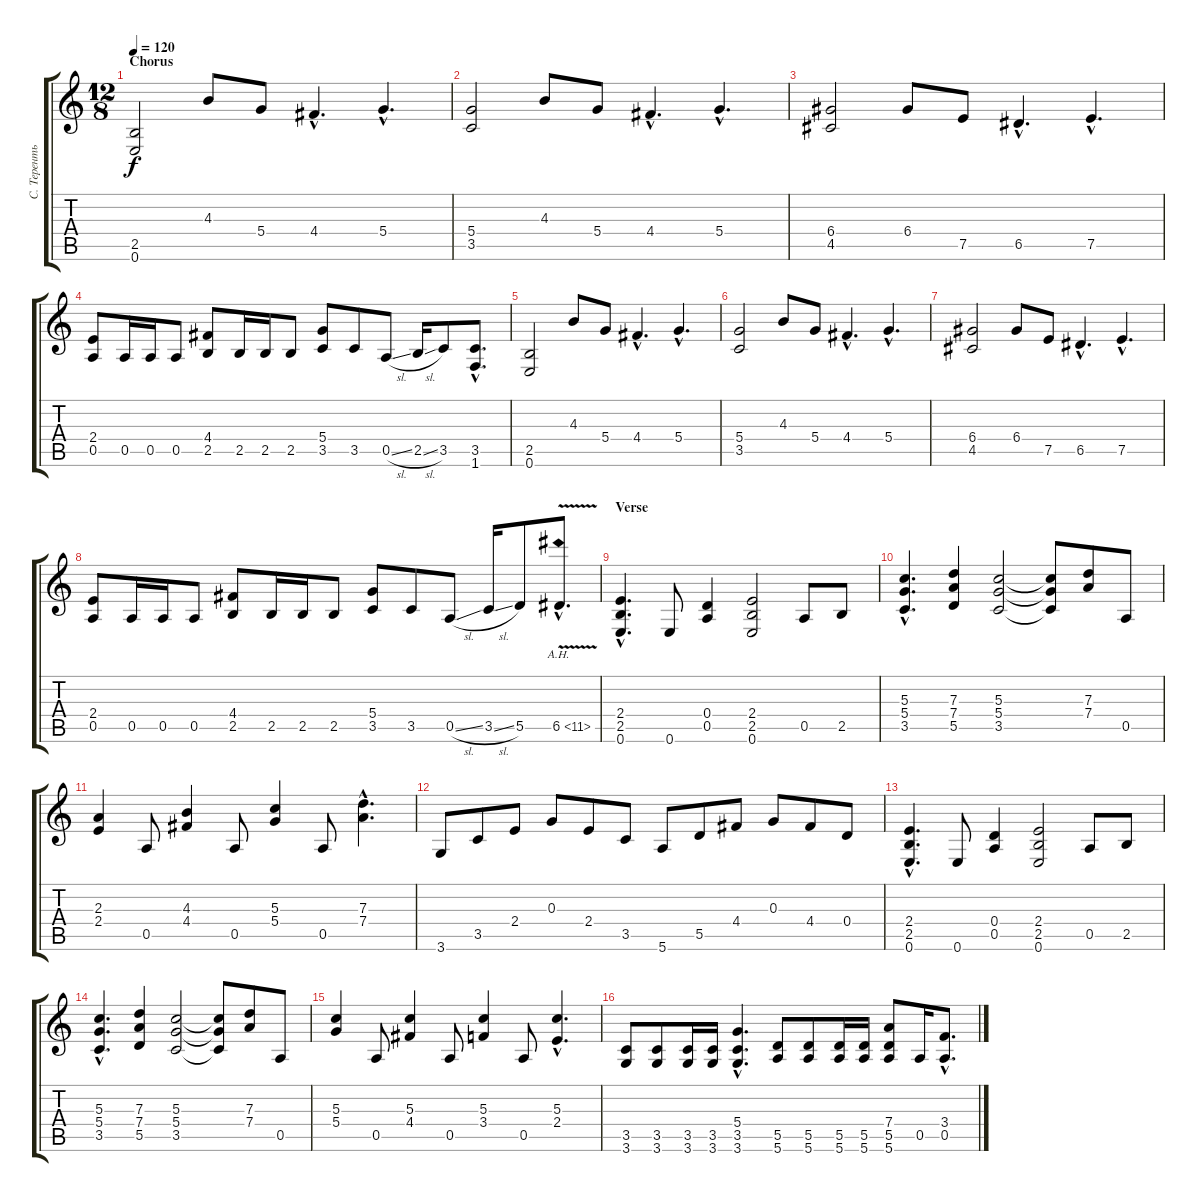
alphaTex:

\track ("С. Терентьев" "С. Теренть") {instrument distortionguitar}
\staff {score tabs}
\tuning (E4 B3 G3 D3 A2 E2) {hide}
\ts (12 8)
\section ("" "Chorus")
\tempo 120
\clef g2
\ks c
(2.5 0.6).2{dy f} 4.3.8 5.4.8 4.4{hac}.4{d} 5.4{hac}.4{d} |
(5.4 3.5).2 4.3.8 5.4.8 4.4{hac}.4{d} 5.4{hac}.4{d} |
(6.4 4.5).2 6.4.8 7.5.8 6.5{hac}.4{d} 7.5{hac}.4{d} |
(2.4 0.5).8 0.5.16 0.5.16 0.5.8 (4.4 2.5).8 2.5.16 2.5.16 2.5.8 (5.4 3.5).8 3.5.8 0.5{sl}.8 2.5{sl}.16 3.5.8 (3.5{hac} 1.6{hac}).8{d} |
(2.5 0.6).2 4.3.8 5.4.8 4.4{hac}.4{d} 5.4{hac}.4{d} |
(5.4 3.5).2 4.3.8 5.4.8 4.4{hac}.4{d} 5.4{hac}.4{d} |
(6.4 4.5).2 6.4.8 7.5.8 6.5{hac}.4{d} 7.5{hac}.4{d} |
(2.4 0.5).8 0.5.16 0.5.16 0.5.8 (4.4 2.5).8 2.5.16 2.5.16 2.5.8 (5.4 3.5).8 3.5.8 0.5{sl}.8 3.5{sl}.16 5.5.8 6.5{ah 5 v hac}.8{d} |
\section ("" "Verse")
(2.4{hac} 2.5{hac} 0.6{hac}).4{d} 0.6.8 (0.4 0.5).4 (2.4 2.5 0.6).2 0.5.8 2.5.8 |
(5.3{hac} 5.4{hac} 3.5{hac}).4{d} (7.3 7.4 5.5).4 (5.3 5.4 3.5).2 (5.3{t} 5.4{t} 3.5{t}).8 (7.3 7.4).8 0.5.8 |
(2.3 2.4).4 0.5.8 (4.3 4.4).4 0.5.8 (5.3 5.4).4 0.5.8 (7.3{hac} 7.4{hac}).4{d} |
3.6.8 3.5.8 2.4.8 0.3.8 2.4.8 3.5.8 5.6.8 5.5.8 4.4.8 0.3.8 4.4.8 0.4.8 |
(2.4{hac} 2.5{hac} 0.6{hac}).4{d} 0.6.8 (0.4 0.5).4 (2.4 2.5 0.6).2 0.5.8 2.5.8 |
(5.3{hac} 5.4{hac} 3.5{hac}).4{d} (7.3 7.4 5.5).4 (5.3 5.4 3.5).2 (5.3{t} 5.4{t} 3.5{t}).8 (7.3 7.4).8 0.5.8 |
(5.3 5.4).4 0.5.8 (5.3 4.4).4 0.5.8 (5.3 3.4).4 0.5.8 (5.3{hac} 2.4{hac}).4{d} |
(3.5 3.6).8 (3.5 3.6).8 (3.5 3.6).16 (3.5 3.6).16 (5.4{hac} 3.5{hac} 3.6{hac}).4{d} (5.5 5.6).8 (5.5 5.6).8 (5.5 5.6).16 (5.5 5.6).16 (7.4 5.5 5.6).8 0.5.16 (3.4{hac} 0.5{hac}).8{d}
